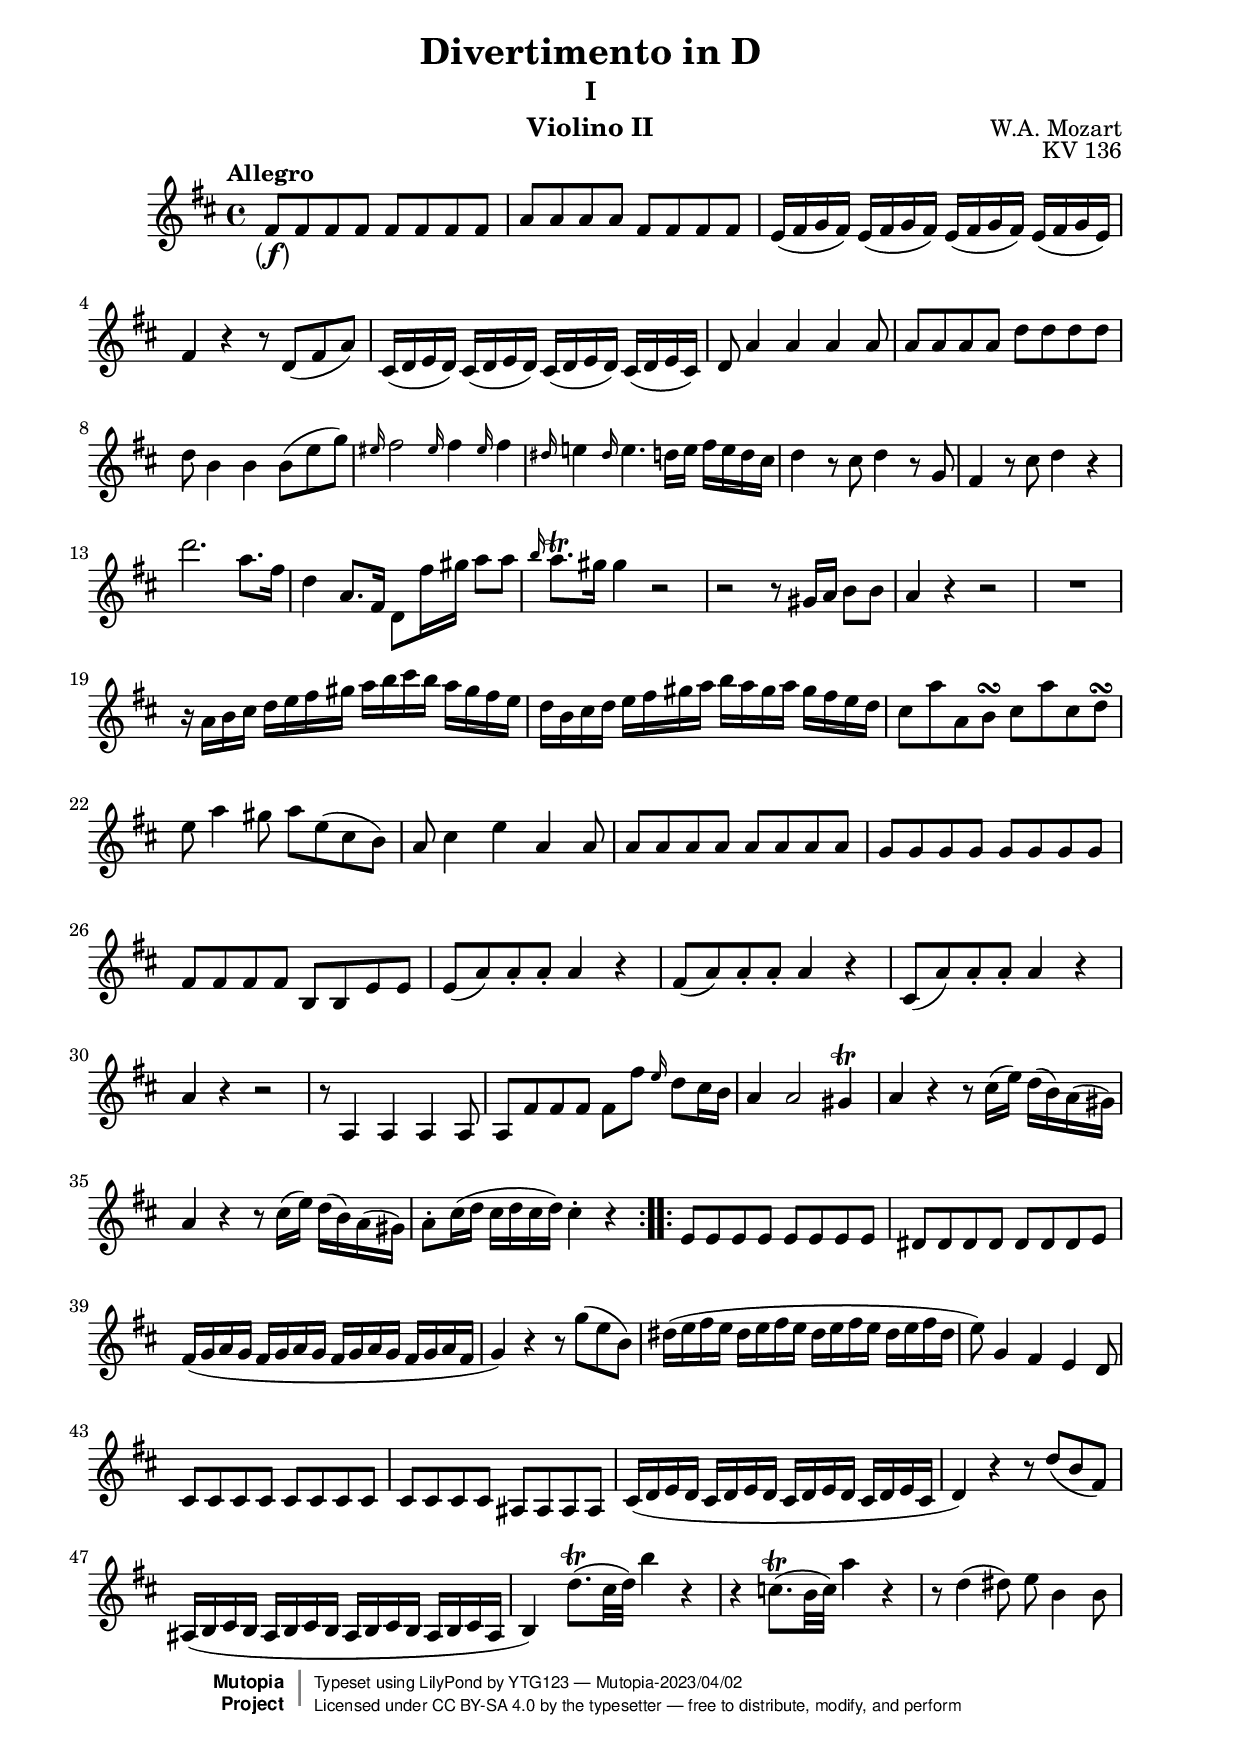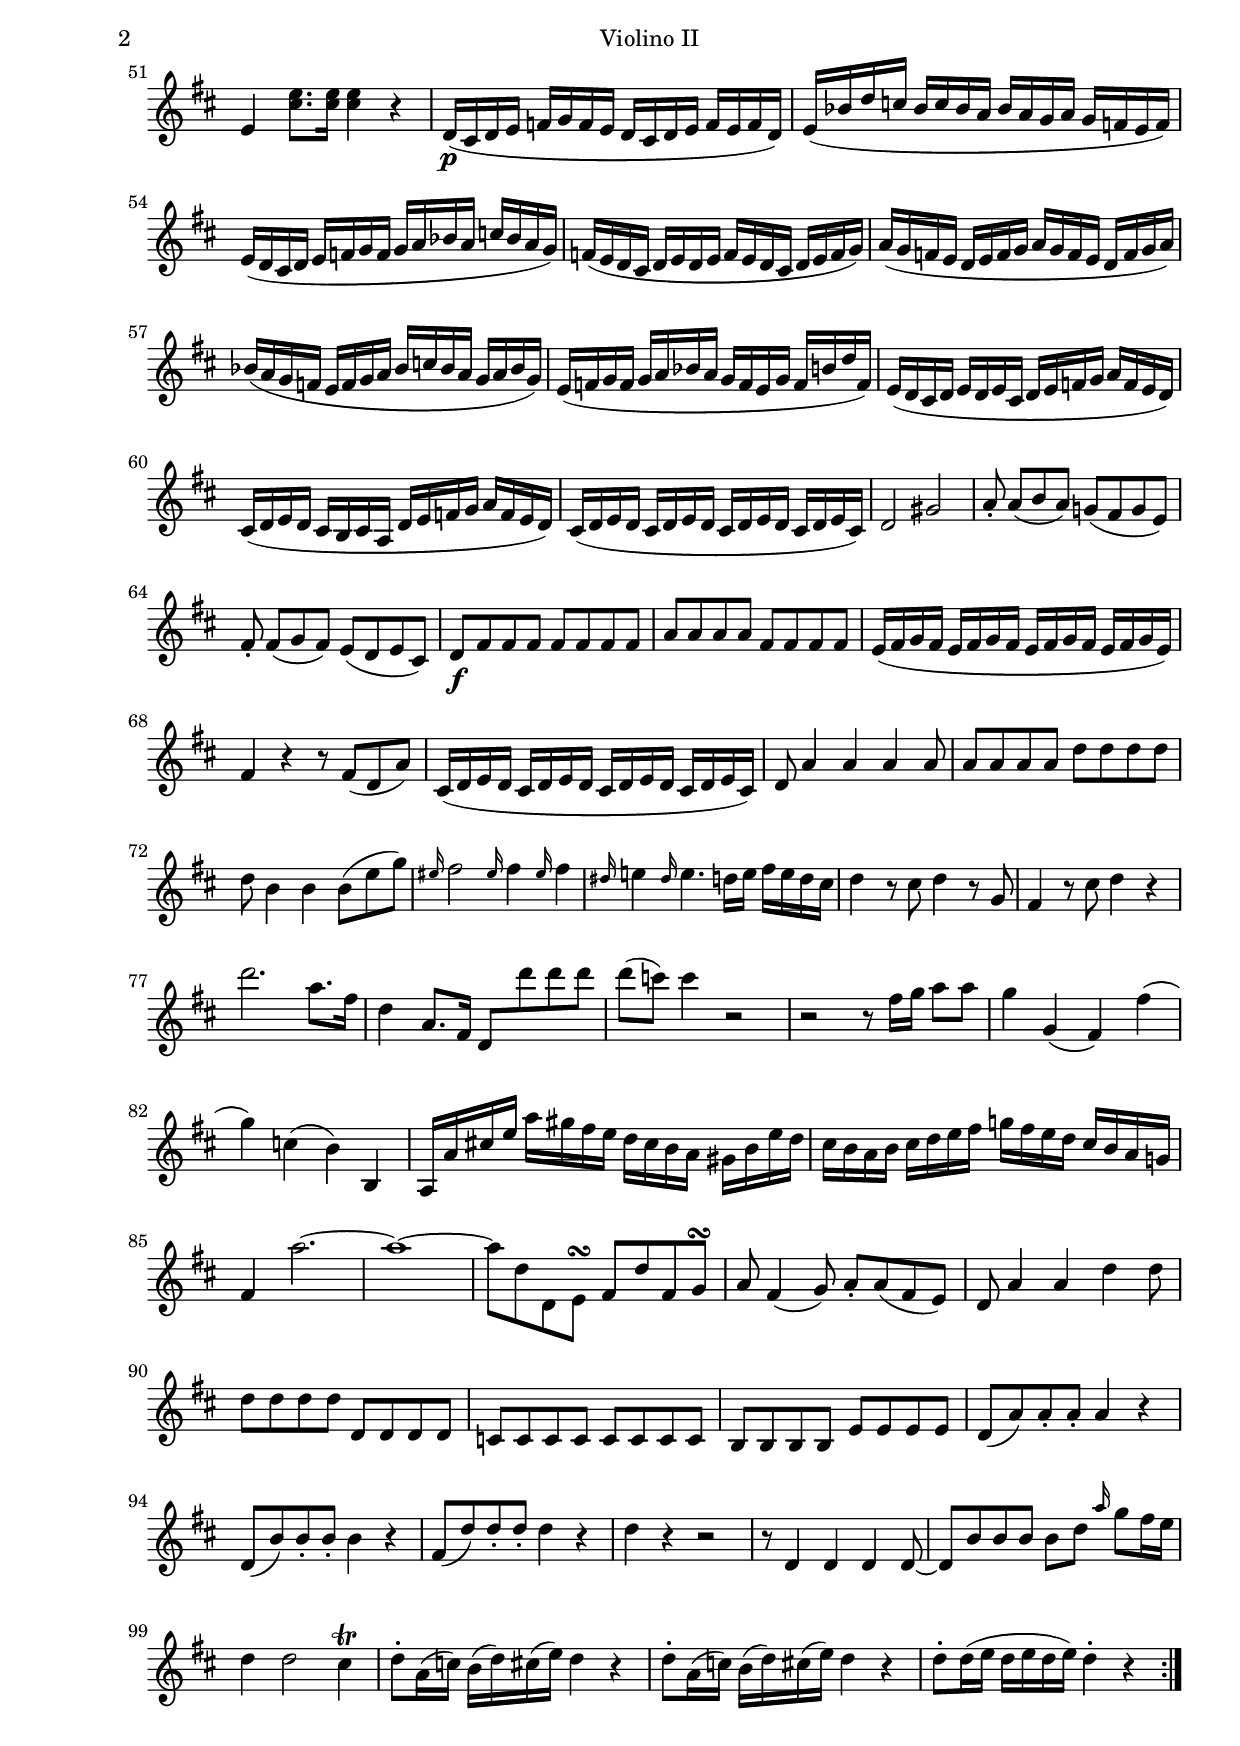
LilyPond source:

\version "2.24.1"
\language nederlands

\version "2.24.1"

\include "./definitions.ily"
\include "./header.ily"
\include "./paper.ily"
\version "2.24.1"

\book {
  #(whenscore (set-global-staff-size 14))
}


\version "2.24.1"
\language nederlands

\include "./common.ily"

violinII = \relative d' {
  \common
  \clef treble
  \repeat volta 2 {
	\once \override Staff.Parentheses.font-size = 2
	fis8\parenthesize \f 8 8 8 8 8 8 8 |
	a8 8 8 8 fis8 8 8 8 |
	\repeat unfold 3 { e16( fis g fis) } e( fis g e) |
	fis4 r4 r8 d8( fis a) |
	\repeat unfold 3 { cis,16( d e d) } cis( d e cis) |
	d8 a'4 4 4 8 |
	8 8 8 8 d8 8 8 8 |
	8 b4 4 8( e g) |
	\grace eis16 fis2 \grace eis16 fis4 \grace eis16 fis4 |
	\grace dis16 e4 \grace dis16 e4. d16 e fis e d cis |
	d4 r8 cis8 d4 r8 g,8 |
	fis4 r8 cis'8 d4 r4 |

	d'2. a8. fis16 |
	d4 a8. fis16 d8 fis'16 gis a8 a |
	\grace b16 a8.\trill gis16 4 r2 |
	r2 r8 gis,16 a b8 8 |
	a4 r4 r2 |
	R1 |
	r16 a b cis d e fis gis a b cis b a gis fis e |
	d b cis d e fis gis a b a gis a gis fis e d |
	cis8 a' a, b\turn cis a' cis, d\turn |
	e a4 gis8 a e( cis b) |
	a cis4 e a,4 8 |
	8 8 8 8 8 8 8 8 |
	g8 8 8 8 8 8 8 8 |
	fis8 8 8 8 b, b e e |
	e( a) a-. a-. a4 r4 |
	fis8( a) a-. a-. a4 r4 |
	cis,8( a') a-. a-. a4 r4 |
	a4 r4 r2 |
	r8 a,4 4 4 8 |
	8 fis'8 8 8 8 fis' \grace e16 d8 cis16 b |
	a4 a2 gis4\trill |
	\repeat unfold 2 { a4 r4 r8 cis16( e) \stemDown d( b) a( gis) \stemNeutral | }
	a8-. cis16( d cis d cis d) cis4-. r4 |
  } \repeat volta 2 {
	e,8 8 8 8 8 8 8 8 |
	dis8 8 8 8 8 8 8 e |
	fis16( \repeat unfold 3 { g a g fis } g a fis |
	g4) r4 r8 g'8( e b) |
	dis16( \repeat unfold 3 { e fis e dis } e fis dis |
	e8) g,4 fis e d8 |
	cis8 8 8 8 8 8 8 8 |
	8 8 8 8 ais8 8 8 8 |
	cis16( \repeat unfold 3 { d e d cis } d e cis |
	d4) r4 r8 d'8( b fis) |
	ais,16( \repeat unfold 3 { b cis b ais } b cis ais |
	b4) d'8.\trill( cis32 d) b'4 r4 |
	r4 c,8.\trill( b32 c) a'4 r4 |
	r8 d,4( dis8) e b4 8 |
	e,4 <cis' e>8. q16 q4 r4 |

	\stemUp d,16\p( cis d e f g f e d cis d e f e f d) |
	e( bes' d c bes c bes a bes a g a g f e f) |
	e( d cis d e f g f g a bes a c bes a g) |
	f( e d cis d e d e f e d cis d e f g) |
	a( g f e d e f g a g f e d f g a) |
	bes( a g f e f g a bes c bes a g a bes g) |
	e( f g f g a bes a g f e g f b d f,) |
	e( d cis d e d e cis d e f g a f e d) |
	cis( d e d cis b cis a d e f g a f e d) |
	cis( \repeat unfold 3 { d e d cis } d e cis) \stemNeutral |
	d2 gis |
	a8-. a([ b a)] g( fis g e) |
	fis-. fis([ g fis)] e( d e cis) |

	d\f fis8 8 8 8 8 8 8 |
	a8 8 8 8 fis8 8 8 8 |		% See violin1.ily
	e16( \repeat unfold 3 { fis g fis e } fis g e) |
	fis4 r4 r8 fis8( d a') |
	cis,16( \repeat unfold 3 { d e d cis } d e cis) |
	d8 a'4 4 4 8 |
	8 8 8 8 d8 8 8 8 |
	8 b4 4 8( e g) |
	\grace eis16 fis2 \grace eis16 fis4 \grace eis16 fis4 |
	\grace dis16 e4 \grace dis16 e4. d16 e fis e d cis |
	d4 r8 cis8 d4 r8 g,8 |
	fis4 r8 cis'8 d4 r4 |

	d'2. a8. fis16 |
	d4 a8. fis16 d8 d''8 8 8 |
	d( c) c4 r2 |
	r2 r8 fis,16 g a8 a |
	g4 g,( fis) fis'( |
	g) c,( b) b, |
	a16 a' cis e a gis fis e d cis b a gis b e d |
	cis b a b cis d e fis g fis e d cis b a g |
	fis4 a'2.~ |
	1~ |
	8 d,8 d, e\turn fis d' fis, g\turn |
	a fis4( g8) a-. a( fis e) |
	d a'4 4 d d8 |
	8 8 8 8 d,8 8 8 8 |
	c8 8 8 8 8 8 8 8 |
	b8 8 8 8 e8 8 8 8 |
	d( a') a-. a-. a4 r4 |
	d,8( b') b-. b-. b4 r4 |
	fis8( d') d-. d-. d4 r4 |
	d4 r4 r2 |
	r8 d,4 4 4 8~ |
	8 b'8 8 8 8 d \grace a'16 g8 fis16 e |
	d4 2 cis4\trill |
	\repeat unfold 2 { d8-. a16( c) b( d) cis( e) d4 r4 | }
	d8-. d16( e d e d e) d4-. r4 |
  }
}


\header {
  instrument = "Violino II"
}

\score {
  \new Staff = "violin2" {
	\accidentalStyle modern
	\new Voice \violinII
  }
}
